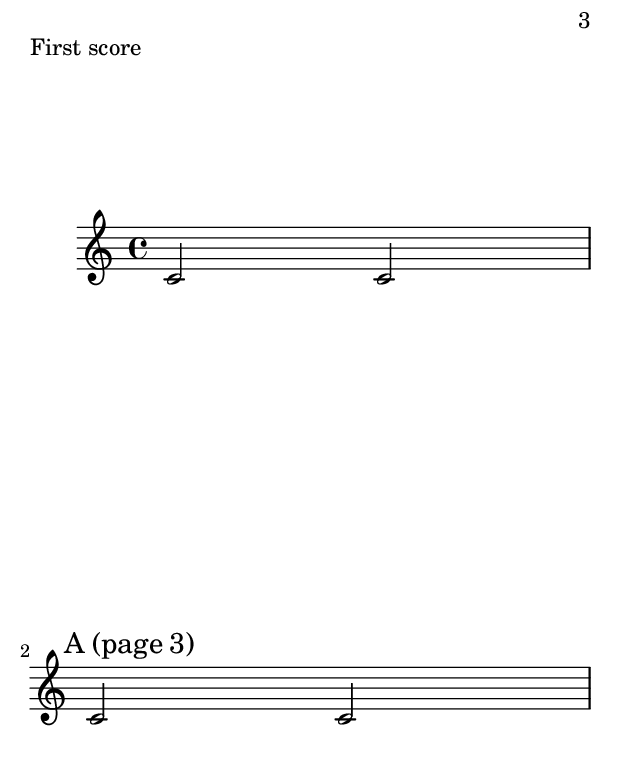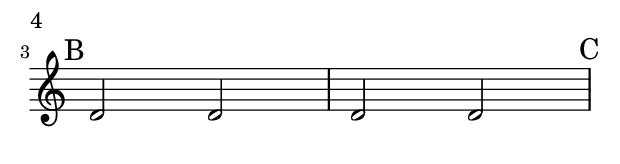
#(set-default-paper-size "a6")

#(define-markup-command (toc-line layout props label text)
  (symbol? markup?)
  (interpret-markup layout props
   (markup #:fill-line (text #:page-ref label "8" "?"))))

\book {
  \markup \huge \fill-line { \null Title Page \null }

  \pageBreak

  \label #'toc
  \markup \column {
    \large \fill-line { \null Table of contents \null }
    \toc-line #'toc "Table of contents"
    \toc-line #'firstScore "First Score"
    \toc-line #'markA "Mark A"
    \toc-line #'markB "Mark B"
    \toc-line #'markC "Mark C"
    \toc-line #'unknown "Unknown label"
  }

  \pageBreak

  \label #'firstScore
  \score {
    \new Staff \relative c' {
      c2 c
      \mark \markup {
        A (page \concat { \page-ref #'markA "0" "?" ) }
      } \label #'markA
      c2 c
      \pageBreak
      \mark "B" \label #'markB
      d2 d
      d2 d
      \once \override Score.RehearsalMark #'break-visibility =
        #begin-of-line-invisible
      \mark "C" \label #'markC
    }
    \header { piece = "First score" }
  }
}
